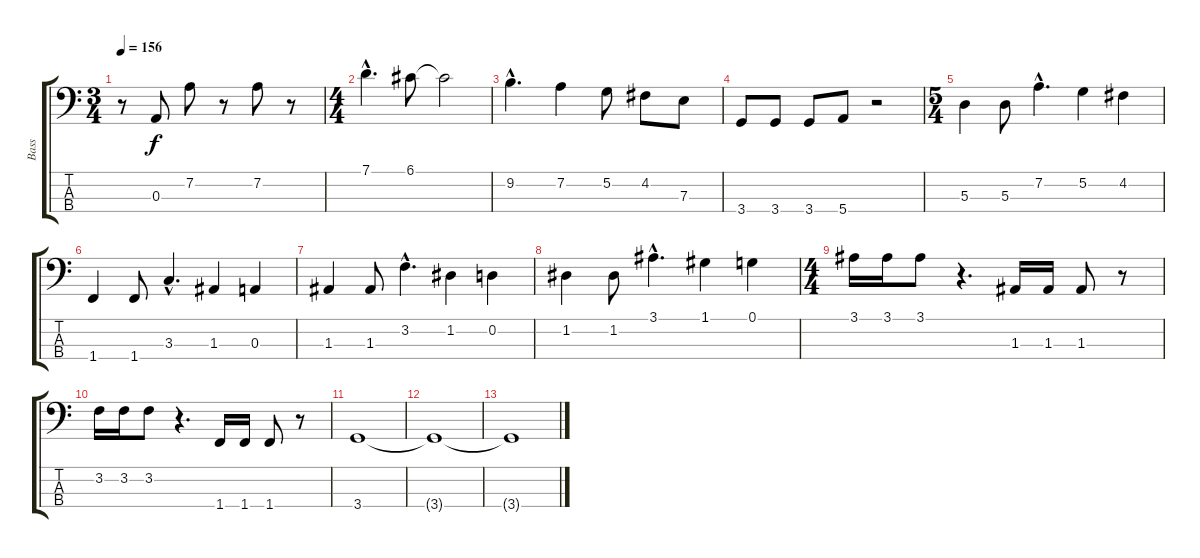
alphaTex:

\track ("Bass" "Bass") {instrument electricbassfinger}
\staff {score tabs}
\tuning (G2 D2 A1 E1) {hide}
\ts (3 4)
\tempo 156
\clef f4
\ks c
r.8{dy f} 0.3.8 7.2.8 r.8 7.2.8 r.8 |
\ts (4 4)
7.1{hac}.4{d} 6.1.8 6.1{t}.2 |
9.2{hac}.4{d} 7.2.4 5.2.8 4.2.8 7.3.8 |
3.4.8 3.4.8 3.4.8 5.4.8 r.2 |
\ts (5 4)
5.3.4 5.3.8 7.2{hac}.4{d} 5.2.4 4.2.4 |
1.4.4 1.4.8 3.3{hac}.4{d} 1.3.4 0.3.4 |
1.3.4 1.3.8 3.2{hac}.4{d} 1.2.4 0.2.4 |
1.2.4 1.2.8 3.1{hac}.4{d} 1.1.4 0.1.4 |
\ts (4 4)
3.1.16 3.1.16 3.1.8 r.4{d} 1.3.16 1.3.16 1.3.8 r.8 |
3.2.16 3.2.16 3.2.8 r.4{d} 1.4.16 1.4.16 1.4.8 r.8 |
3.4.1 |
3.4{t}.1 |
3.4{t}.1
